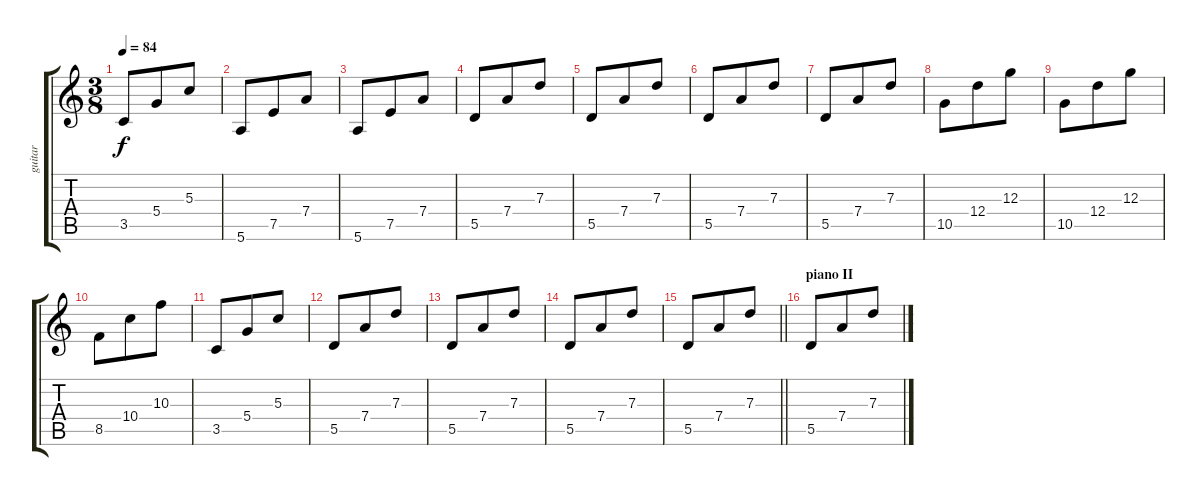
\track ("guitar" "guitar") {instrument electricguitarjazz}
\staff {score tabs}
\tuning (E4 B3 G3 D3 A2 E2) {hide}
\ts (3 8)
\tempo 84
\clef g2
\ks c
3.5.8{dy f} 5.4.8 5.3.8 |
5.6.8 7.5.8 7.4.8 |
5.6.8 7.5.8 7.4.8 |
5.5.8 7.4.8 7.3.8 |
5.5.8 7.4.8 7.3.8 |
5.5.8 7.4.8 7.3.8 |
5.5.8 7.4.8 7.3.8 |
10.5.8 12.4.8 12.3.8 |
10.5.8 12.4.8 12.3.8 |
8.5.8 10.4.8 10.3.8 |
3.5.8 5.4.8 5.3.8 |
5.5.8 7.4.8 7.3.8 |
5.5.8 7.4.8 7.3.8 |
5.5.8 7.4.8 7.3.8 |
\barLineRight lightlight
5.5.8 7.4.8 7.3.8 |
\section ("" "piano II")
5.5.8 7.4.8 7.3.8
